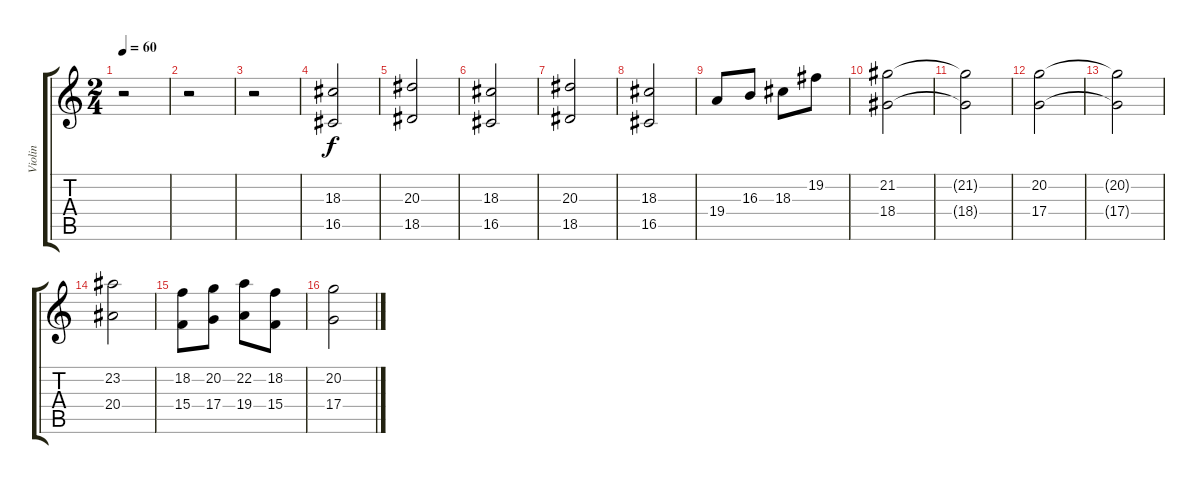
\track ("Violin" "Violin") {instrument stringensemble2}
\staff {score tabs}
\tuning (E4 B3 G3 D3 A2 E2) {hide}
\ts (2 4)
\tempo 60
\clef g2
\ks c
r.2{dy f} |
r.2 |
r.2 |
(18.3 16.5).2 |
(20.3 18.5).2 |
(18.3 16.5).2 |
(20.3 18.5).2 |
(18.3 16.5).2 |
19.4.8 16.3.8 18.3.8 19.2.8 |
(21.2 18.4).2 |
(21.2{t} 18.4{t}).2 |
(20.2 17.4).2 |
(20.2{t} 17.4{t}).2 |
(23.2 20.4).2 |
(18.2 15.4).8 (20.2 17.4).8 (22.2 19.4).8 (18.2 15.4).8 |
(20.2 17.4).2
